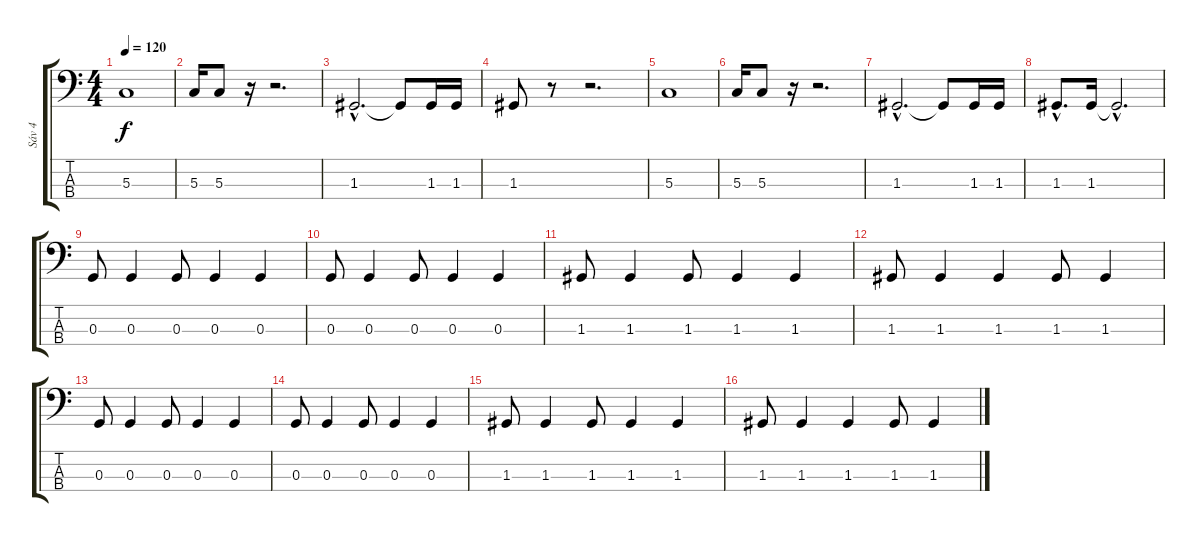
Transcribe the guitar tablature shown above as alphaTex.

\track ("Sáv 4" "Sáv 4") {instrument electricbasspick}
\staff {score tabs}
\tuning (F2 C2 G1 D1) {hide}
\ts (4 4)
\tempo 120
\clef f4
\ks c
5.3.1{dy f instrument electricbasspick} |
5.3.16 5.3.8 r.16 r.2{d} |
1.3{hac}.2{d} 1.3{t}.8 1.3.16 1.3.16 |
1.3.8 r.8 r.2{d} |
5.3.1 |
5.3.16 5.3.8 r.16 r.2{d} |
1.3{hac}.2{d} 1.3{t}.8 1.3.16 1.3.16 |
1.3{hac}.8{d} 1.3.16 1.3{hac t}.2{d} |
0.3.8 0.3.4 0.3.8 0.3.4 0.3.4 |
0.3.8 0.3.4 0.3.8 0.3.4 0.3.4 |
1.3.8 1.3.4 1.3.8 1.3.4 1.3.4 |
1.3.8 1.3.4 1.3.4 1.3.8 1.3.4 |
0.3.8 0.3.4 0.3.8 0.3.4 0.3.4 |
0.3.8 0.3.4 0.3.8 0.3.4 0.3.4 |
1.3.8 1.3.4 1.3.8 1.3.4 1.3.4 |
1.3.8 1.3.4 1.3.4 1.3.8 1.3.4
